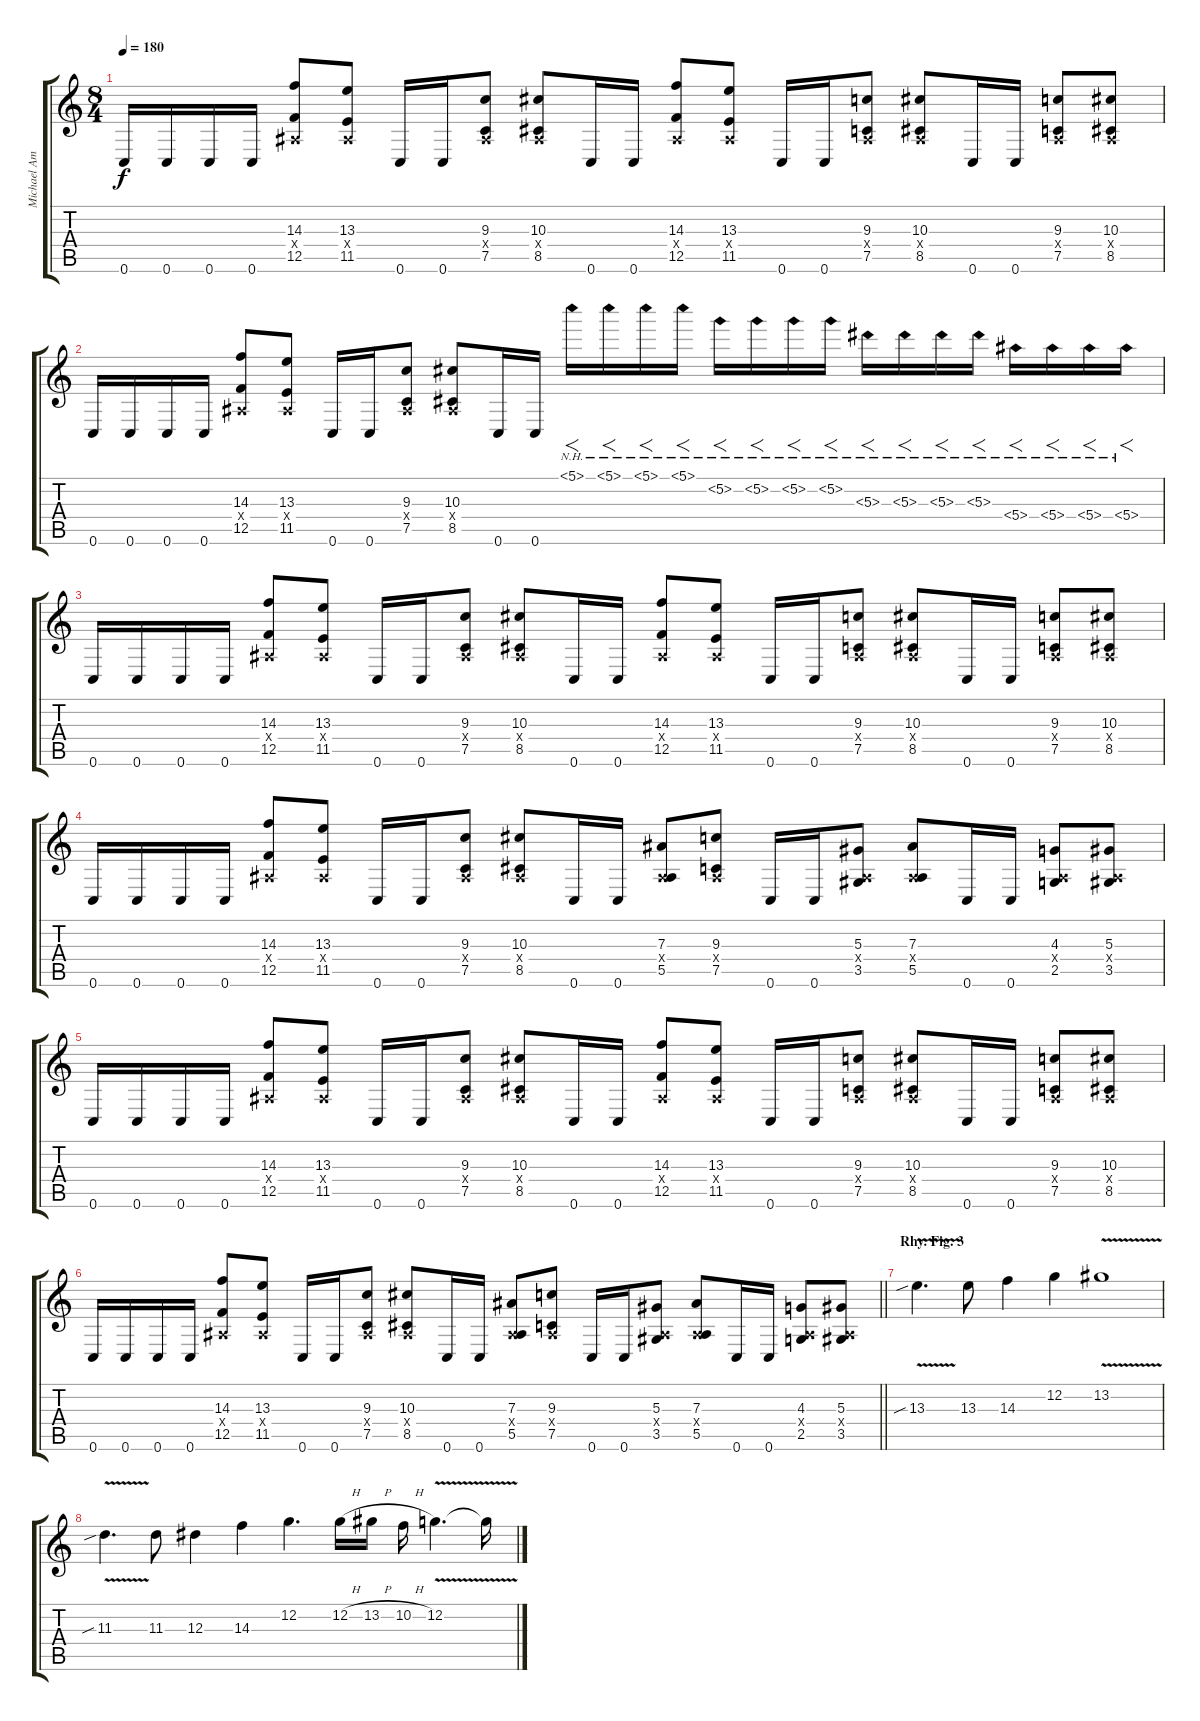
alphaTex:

\track ("Michael Amott" "Michael Am") {instrument distortionguitar}
\staff {score tabs}
\tuning (C4 G3 Eb3 Bb2 F2 C2) {hide}
\ts (8 4)
\tempo 180
\clef g2
\ks c
0.6.16{dy f} 0.6.16 0.6.16 0.6.16 (14.3 0.4{x} 12.5).8 (13.3 0.4{x} 11.5).8 0.6.16 0.6.16 (9.3 0.4{x} 7.5).8 (10.3 0.4{x} 8.5).8 0.6.16 0.6.16 (14.3 0.4{x} 12.5).8 (13.3 0.4{x} 11.5).8 0.6.16 0.6.16 (9.3 0.4{x} 7.5).8 (10.3 0.4{x} 8.5).8 0.6.16 0.6.16 (9.3 0.4{x} 7.5).8 (10.3 0.4{x} 8.5).8 |
0.6.16 0.6.16 0.6.16 0.6.16 (14.3 0.4{x} 12.5).8 (13.3 0.4{x} 11.5).8 0.6.16 0.6.16 (9.3 0.4{x} 7.5).8 (10.3 0.4{x} 8.5).8 0.6.16 0.6.16 5.1{nh}.16{f} 5.1{nh}.16{f} 5.1{nh}.16{f} 5.1{nh}.16{f} 5.2{nh}.16{f} 5.2{nh}.16{f} 5.2{nh}.16{f} 5.2{nh}.16{f} 5.3{nh}.16{f} 5.3{nh}.16{f} 5.3{nh}.16{f} 5.3{nh}.16{f} 5.4{nh}.16{f} 5.4{nh}.16{f} 5.4{nh}.16{f} 5.4{nh}.16{f} |
0.6.16 0.6.16 0.6.16 0.6.16 (14.3 0.4{x} 12.5).8 (13.3 0.4{x} 11.5).8 0.6.16 0.6.16 (9.3 0.4{x} 7.5).8 (10.3 0.4{x} 8.5).8 0.6.16 0.6.16 (14.3 0.4{x} 12.5).8 (13.3 0.4{x} 11.5).8 0.6.16 0.6.16 (9.3 0.4{x} 7.5).8 (10.3 0.4{x} 8.5).8 0.6.16 0.6.16 (9.3 0.4{x} 7.5).8 (10.3 0.4{x} 8.5).8 |
0.6.16 0.6.16 0.6.16 0.6.16 (14.3 0.4{x} 12.5).8 (13.3 0.4{x} 11.5).8 0.6.16 0.6.16 (9.3 0.4{x} 7.5).8 (10.3 0.4{x} 8.5).8 0.6.16 0.6.16 (7.3 0.4{x} 5.5).8 (9.3 0.4{x} 7.5).8 0.6.16 0.6.16 (5.3 0.4{x} 3.5).8 (7.3 0.4{x} 5.5).8 0.6.16 0.6.16 (4.3 0.4{x} 2.5).8 (5.3 0.4{x} 3.5).8 |
0.6.16 0.6.16 0.6.16 0.6.16 (14.3 0.4{x} 12.5).8 (13.3 0.4{x} 11.5).8 0.6.16 0.6.16 (9.3 0.4{x} 7.5).8 (10.3 0.4{x} 8.5).8 0.6.16 0.6.16 (14.3 0.4{x} 12.5).8 (13.3 0.4{x} 11.5).8 0.6.16 0.6.16 (9.3 0.4{x} 7.5).8 (10.3 0.4{x} 8.5).8 0.6.16 0.6.16 (9.3 0.4{x} 7.5).8 (10.3 0.4{x} 8.5).8 |
\barLineRight lightlight
0.6.16 0.6.16 0.6.16 0.6.16 (14.3 0.4{x} 12.5).8 (13.3 0.4{x} 11.5).8 0.6.16 0.6.16 (9.3 0.4{x} 7.5).8 (10.3 0.4{x} 8.5).8 0.6.16 0.6.16 (7.3 0.4{x} 5.5).8 (9.3 0.4{x} 7.5).8 0.6.16 0.6.16 (5.3 0.4{x} 3.5).8 (7.3 0.4{x} 5.5).8 0.6.16 0.6.16 (4.3 0.4{x} 2.5).8 (5.3 0.4{x} 3.5).8 |
\section ("" "Rhy. Fig. 3")
13.3{v sib}.4{d} 13.3.8 14.3.4 12.2.4 13.2{v}.1 |
11.3{v sib}.4{d} 11.3.8 12.3.4 14.3.4 12.2.4{d} 12.2{h}.16 13.2{h}.16 10.2{h}.16 12.2{v}.4{d} 12.2{t}.16
